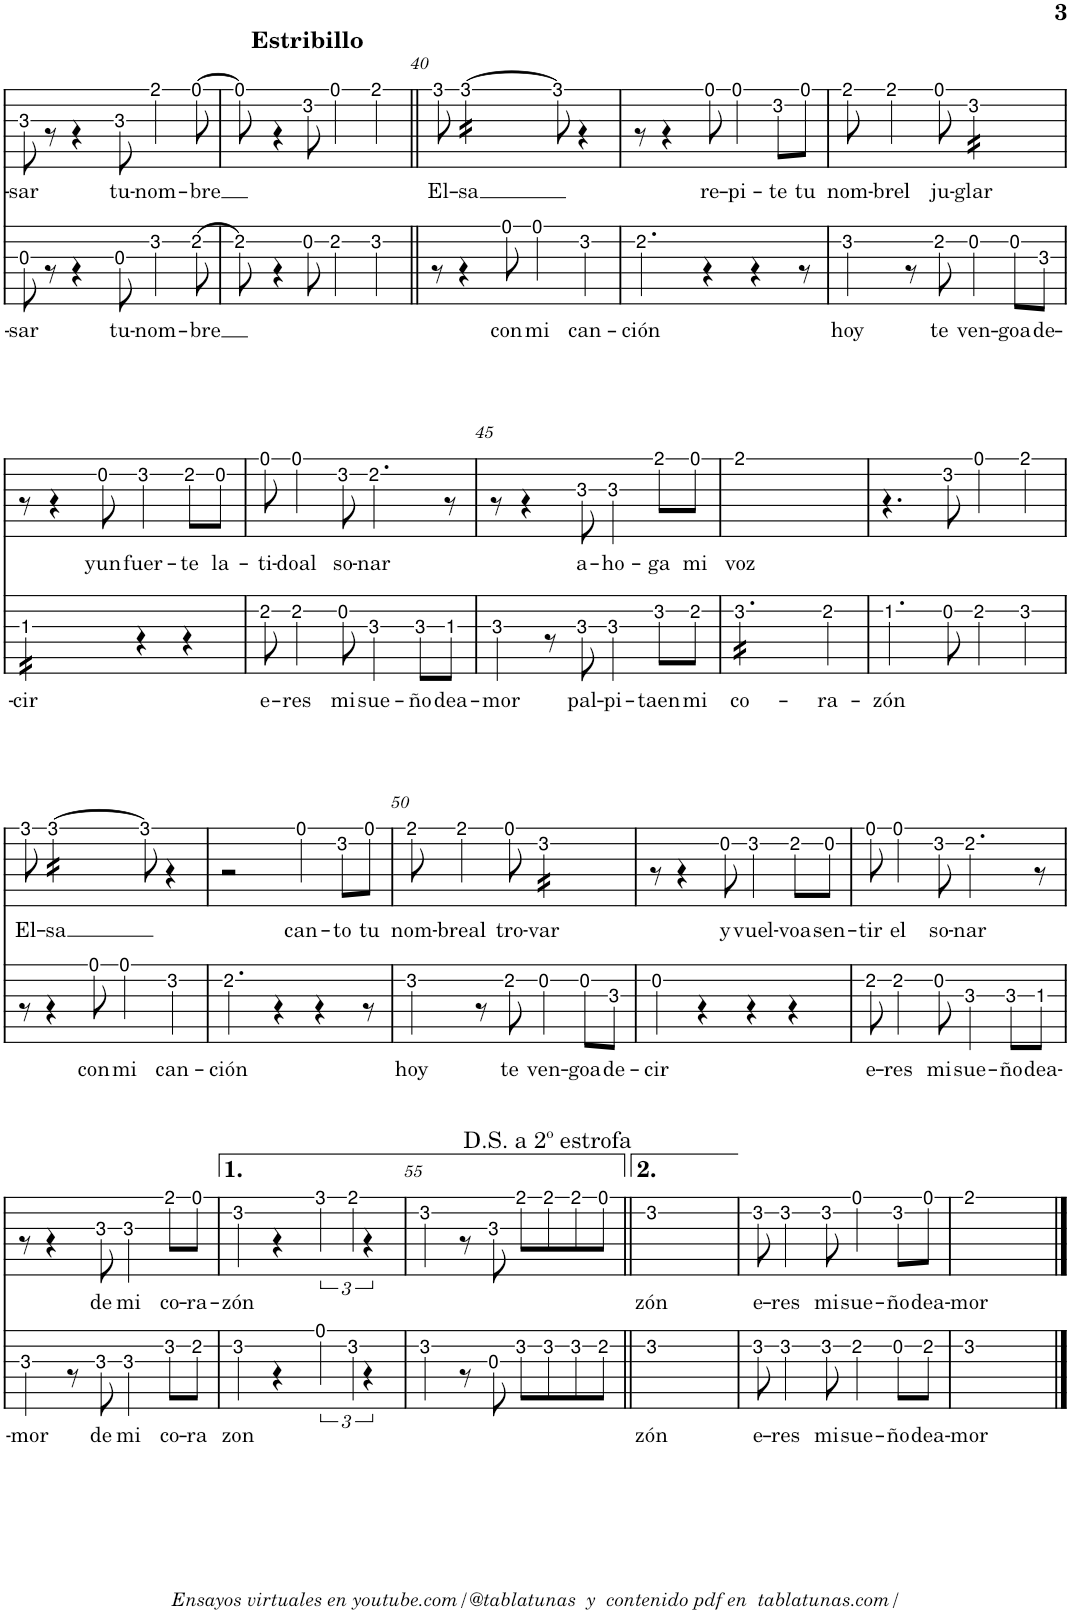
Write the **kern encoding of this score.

**kern	**text	**kern	**text
*part2	*part2	*part1	*part1
*staff2	*staff2	*staff1	*staff1
*I"Laúd	*	*I"Bandurria	*
!!LO:PB:g=z
*	*	*	*
*k[]	*	*k[]	*
*M4/4	*	*M4/4	*
=38	=38	=38	=38
!	!LO:LY:b	!	!LO:LY:b
8B\	-sar	8dd\	-sar
8r	.	8r	.
4r	.	4r	.
!	!LO:LY:b	!	!LO:LY:b
8B\	tu-	8dd\	tu-
!	!LO:LY:b	!	!LO:LY:b
4g\	-nom-	4bb\	-nom-
!	!LO:LY:b	!	!LO:LY:b
[8f#\	-bre	[8aa\	-bre
=39	=39	=39	=39
8f#\]	.	8aa\]	.
4r	.	4r	.
8e\	.	8gg\	.
4f#\	.	4aa\	.
4g\	.	4bb\	.
=40||	=40||	=40||	=40||
!	!	!	!LO:LY:b
8r	.	8ccc\	El-
!	!	!	!LO:LY:b
4r	.	[2ccc\	-sa
!	!LO:LY:b	!	!
8a\	con	.	.
!	!LO:LY:b	!	!
4a\	mi	.	.
.	.	8ccc\]	.
!	!LO:LY:b	!	!
4g\	can-	4r	.
=41	=41	=41	=41
!	!LO:LY:b	!	!
4.f#X\	-ción	8r	.
.	.	4r	.
!	!	!	!LO:LY:b
4r	.	8aa\	re-
!	!	!	!LO:LY:b
.	.	4aa\	-pi-
4r	.	.	.
!	!	!	!LO:LY:b
.	.	8gg\L	-te
!	!	!	!LO:LY:b
8r	.	8aa\J	tu
=42	=42	=42	=42
!	!LO:LY:b	!	!LO:LY:b
4g\	hoy	8bb\	nom-
!	!	!	!LO:LY:b
.	.	4bb\	-brel
8r	.	.	.
!	!LO:LY:b	!	!LO:LY:b
8f#X\	te	8aa\	ju-
!	!LO:LY:b	!	!LO:LY:b
4e\	ven-	2gg\	-glar
!	!LO:LY:b	!	!
8e\L	-goa	.	.
!	!LO:LY:b	!	!
8d\J	de-	.	.
!!LO:LB:g=z
=43	=43	=43	=43
!	!LO:LY:b	!	!
2c\	-cir	8r	.
.	.	4r	.
!	!	!	!LO:LY:b
.	.	8ee\	yun
!	!	!	!LO:LY:b
4r	.	4gg\	fuer-
!	!	!	!LO:LY:b
4r	.	8ff#X\L	-te
!	!	!	!LO:LY:b
.	.	8ee\J	la-
=44	=44	=44	=44
!	!LO:LY:b	!	!LO:LY:b
8f#X\	e-	8aa\	-ti-
!	!LO:LY:b	!	!LO:LY:b
4f#X\	-res	4aa\	-doal
!	!LO:LY:b	!	!LO:LY:b
8e\	mi	8gg\	so-
!	!LO:LY:b	!	!LO:LY:b
4d\	sue-	4.ff#X\	-nar
!	!LO:LY:b	!	!
8d\L	-ño	.	.
!	!LO:LY:b	!	!
8c\J	dea-	8r	.
=45	=45	=45	=45
!	!LO:LY:b	!	!
4d\	-mor	8r	.
.	.	4r	.
8r	.	.	.
!	!LO:LY:b	!	!LO:LY:b
8d\	pal-	8dd\	a-
!	!LO:LY:b	!	!LO:LY:b
4d\	-pi-	4dd\	-ho-
!	!LO:LY:b	!	!LO:LY:b
8g\L	-taen	8bb\L	-ga
!	!LO:LY:b	!	!LO:LY:b
8f#X\J	mi	8aa\J	mi
=46	=46	=46	=46
!	!LO:LY:b	!	!LO:LY:b
2.g\	co-	1bb	voz
!	!LO:LY:b	!	!
4f#\	-ra-	.	.
=47	=47	=47	=47
!	!LO:LY:b	!	!
4.f\	-zón	4.r	.
8e\	.	8gg\	.
4f#\	.	4aa\	.
4g\	.	4bb\	.
!!LO:LB:g=z
=48	=48	=48	=48
!	!	!	!LO:LY:b
8r	.	8ccc\	El-
!	!	!	!LO:LY:b
4r	.	[2ccc\	-sa
!	!LO:LY:b	!	!
8a\	con	.	.
!	!LO:LY:b	!	!
4a\	mi	.	.
.	.	8ccc\]	.
!	!LO:LY:b	!	!
4g\	can-	4r	.
=49	=49	=49	=49
!	!LO:LY:b	!	!
4.f#X\	-ción	2r	.
4r	.	.	.
!	!	!	!LO:LY:b
.	.	4aa\	can-
4r	.	.	.
!	!	!	!LO:LY:b
.	.	8gg\L	-to
!	!	!	!LO:LY:b
8r	.	8aa\J	tu
=50	=50	=50	=50
!	!LO:LY:b	!	!LO:LY:b
4g\	hoy	8bb\	nom-
!	!	!	!LO:LY:b
.	.	4bb\	-breal
8r	.	.	.
!	!LO:LY:b	!	!LO:LY:b
8f#X\	te	8aa\	tro-
!	!LO:LY:b	!	!LO:LY:b
4e\	ven-	2gg\	-var
!	!LO:LY:b	!	!
8e\L	-goa	.	.
!	!LO:LY:b	!	!
8d\J	de-	.	.
=51	=51	=51	=51
!	!LO:LY:b	!	!
4e\	-cir	8r	.
.	.	4r	.
4r	.	.	.
!	!	!	!LO:LY:b
.	.	8ee\	y
!	!	!	!LO:LY:b
4r	.	4gg\	vuel-
!	!	!	!LO:LY:b
4r	.	8ff#X\L	-voa
!	!	!	!LO:LY:b
.	.	8ee\J	sen-
=52	=52	=52	=52
!	!LO:LY:b	!	!LO:LY:b
8f#X\	e-	8aa\	-tir
!	!LO:LY:b	!	!LO:LY:b
4f#X\	-res	4aa\	el
!	!LO:LY:b	!	!LO:LY:b
8e\	mi	8gg\	so-
!	!LO:LY:b	!	!LO:LY:b
4d\	sue-	4.ff#X\	-nar
!	!LO:LY:b	!	!
8d\L	-ño	.	.
!	!LO:LY:b	!	!
8c\J	dea-	8r	.
!!LO:LB:g=z
=53	=53	=53	=53
!	!LO:LY:b	!	!
4d\	-mor	8r	.
.	.	4r	.
8r	.	.	.
!	!LO:LY:b	!	!LO:LY:b
8d\	de	8dd\	de
!	!LO:LY:b	!	!LO:LY:b
4d\	mi	4dd\	mi
!	!LO:LY:b	!	!LO:LY:b
8g\L	co-	8bb\L	co-
!	!LO:LY:b	!	!LO:LY:b
8f#X\J	-ra	8aa\J	-ra-
=54	=54	=54	=54
!	!LO:LY:b	!	!LO:LY:b
4g\	-zon	4gg\	-zón
4r	.	4r	.
6a\	.	6ccc\	.
6g\	.	6bb\	.
4r	.	4r	.
=55	=55	=55	=55
4g\	.	4gg\	.
8r	.	8r	.
8B\	.	8dd\	.
8g\L	.	8bb\L	.
8g\	.	8bb\	.
8g\	.	8bb\	.
8f#X\J	.	8aa\J	.
!	!	!LO:TX:a:t=D.S. a 2º estrofa	!
=56||	=56||	=56||	=56||
!	!LO:LY:b	!	!LO:LY:b
1g	zón	1gg	zón
=57	=57	=57	=57
!	!LO:LY:b	!	!LO:LY:b
8g\	e-	8gg\	e-
!	!LO:LY:b	!	!LO:LY:b
4g\	-res	4gg\	-res
!	!LO:LY:b	!	!LO:LY:b
8g\	mi	8gg\	mi
!	!LO:LY:b	!	!LO:LY:b
4g-\	sue-	4aa\	sue-
!	!LO:LY:b	!	!LO:LY:b
8e\L	-ño	8gg\L	-ño
!	!LO:LY:b	!	!LO:LY:b
8f#\J	dea-	8aa\J	dea-
=58	=58	=58	=58
!	!LO:LY:b	!	!LO:LY:b
1g	-mor	1bb	-mor
==	==	==	==
*-	*-	*-	*-
